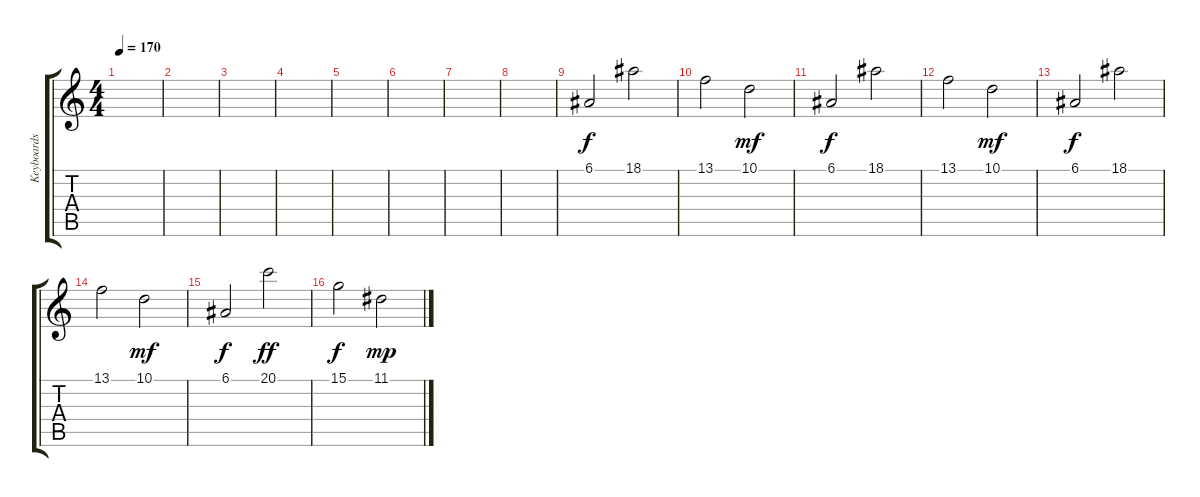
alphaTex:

\track ("Keyboards" "Keyboards") {instrument synthvoice}
\staff {score tabs}
\tuning (E4 B3 G3 D3 A2 E2) {hide}
\ts (4 4)
\tempo 170
\clef g2
\ks c
|
|
|
|
|
|
|
|
6.1.2 18.1.2 |
13.1.2 10.1.2{dy mf} |
6.1.2{dy f} 18.1.2 |
13.1.2 10.1.2{dy mf} |
6.1.2{dy f} 18.1.2 |
13.1.2 10.1.2{dy mf} |
6.1.2{dy f} 20.1.2{dy ff} |
15.1.2{dy f} 11.1.2{dy mp}
